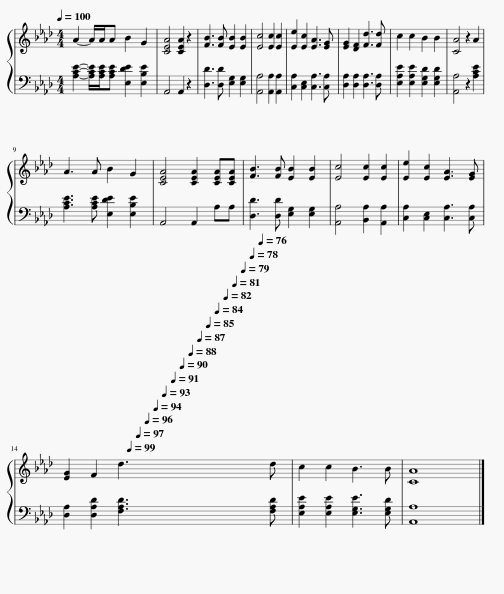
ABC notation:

X:1
%%score { 1 | 2 }
L:1/8
Q:1/4=100
M:4/4
I:linebreak $
K:Ab
V:1 treble
V:2 bass
V:1
 A2- A/A/A B2 G2 | [CEA]4 [CEA]2 z2 | [FB]3 [FB] [EB]2 [EB]2 | [Ec]4 [Ec]2 [Ec]2 | [Ee]2 [Ec]2 [EA]3 [EG] | %5
 [EG]2 [DF]2 [Fd]3 [Fd] | c2 c2 B2 B2 | [CA]4 z2 A2 |$ A3 A B2 G2 | [CEA]4 [CEA]2 [CEA][CEA] | %10
 [FB]3 [FB] [EB]2 [EB]2 | [Ec]4 [Ec]2 [Ec]2 | [Ee]2 [Ec]2 [EA]3 [EG] |$ [EG]2 F2 d3 d[Q:1/4=99][Q:1/4=97][Q:1/4=96][Q:1/4=94][Q:1/4=93][Q:1/4=91][Q:1/4=90][Q:1/4=88][Q:1/4=87][Q:1/4=85][Q:1/4=84][Q:1/4=82][Q:1/4=81][Q:1/4=79][Q:1/4=78][Q:1/4=76] | c2 c2 B3 B | %15
 [CA]8 |] %16
V:2
 [A,CE]2- [A,CE]/[A,CE]/[A,CE] [E,DE]2 [E,B,E]2 | A,,4 A,,2 z2 | [D,D]3 [D,D] [E,G,]2 [E,G,]2 | [A,,A,]4 [A,,A,]2 [A,,A,]2 | [C,A,]2 [C,E,]2 [C,A,]3 [C,A,] | %5
 [D,A,]2 [D,A,]2 [D,A,]3 [D,A,] | [E,A,E]2 [E,A,E]2 [E,G,D]2 [E,G,D]2 | [A,,A,]4 z2 [A,CE]2 |$ [A,CE]3 [A,CE] [E,DE]2 [E,B,E]2 | A,,4 A,,2 A,A, | %10
 [D,D]3 [D,D] [E,G,]2 [E,G,]2 | [A,,A,]4 [B,,A,]2 [A,,A,]2 | [C,A,]2 [C,E,]2 [C,A,]3 [C,A,] |$ [D,A,]2 [D,A,D]2 [F,A,D]3 [F,A,D] | [E,A,E]2 [E,A,E]2 [E,G,E]3 [E,G,D] | %15
 [A,,A,]8 |] %16
